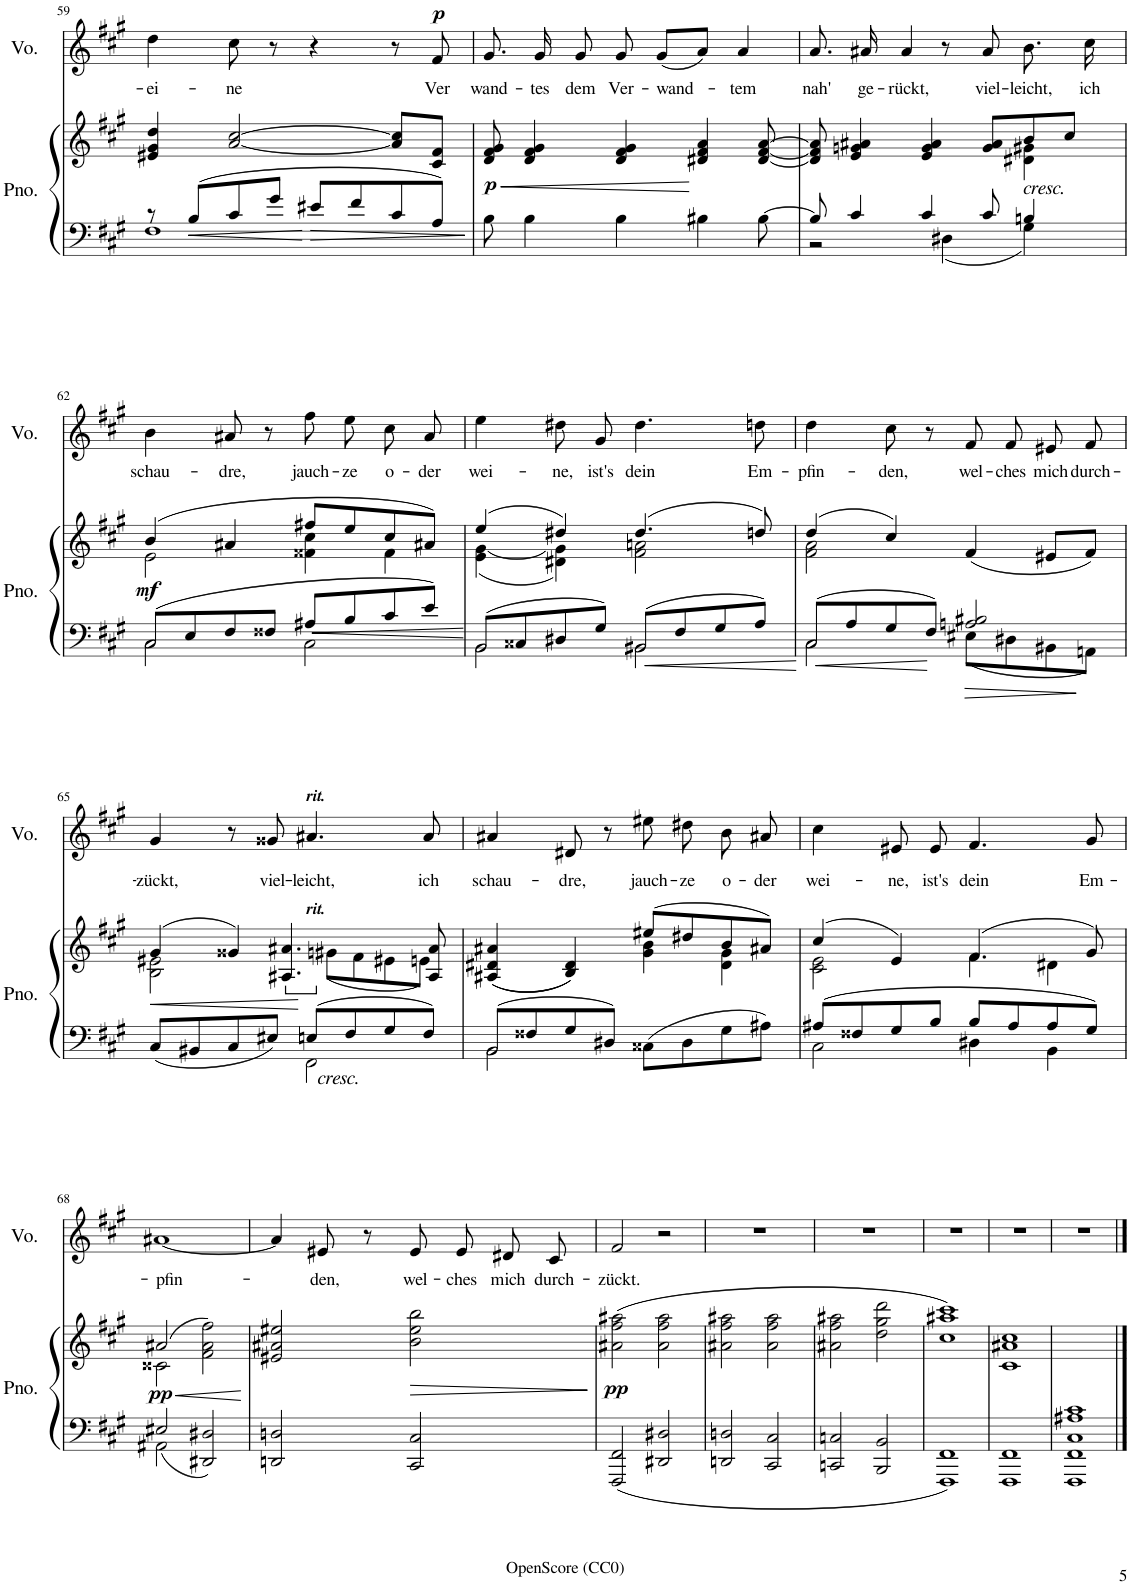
**kern	**kern	**dynam	**kern	**text	**dynam
*part2	*part2	*part2	*part1	*part1	*part1
*staff3	*staff2	*staff2/3	*staff1	*staff1	*staff1
*I"Piano	*	*	*I"Voice	*	*
*I'Pno.	*	*	*I'Vo.	*	*
!!LO:PB:g=z
*clefF4	*clefG2	*	*clefG2	*	*
*k[f#c#g#]	*k[f#c#g#]	*	*k[f#c#g#]	*	*
*M4/4	*M4/4	*	*M4/4	*	*
=59	=59	=59	=59	=59	=59
*^	*	*	*	*	*
!	!	!	!	!	!LO:LY:b	!
8r	1F#	4e#X/ 4g#/ 4dd/	.	4dd\	-ei-	.
8B/L	.	.	.	.	.	.
!	!	!	!	!	!LO:LY:b	!
8c#/	.	[2a/ [2cc#/	.	8cc#\	-ne	.
8g#/J	.	.	.	8r	.	.
8e#X/L	.	.	.	4r	.	.
8f#/	.	.	.	.	.	.
8c#/	.	8a/] 8cc#/]L	.	8r	.	.
!	!	!	!	!	!LO:LY:b	!LO:DY:a
8A/J	.	8c#/ 8f#/J	.	8f#/	Ver	p
*v	*v	*	*	*	*	*
=60	=60	=60	=60	=60	=60
!	!	!LO:HP:b	!	!LO:LY:b	!
!	!	!LO:DY:n=1:b	!	!	!
8B\	8d/ 8f#/ 8g#/	< p	8.g#/	-wand-	.
4B\	4d/ 4f#/ 4g#/	.	.	.	.
!	!	!	!	!LO:LY:b	!
.	.	.	16g#/	-tes	.
!	!	!	!	!LO:LY:b	!
.	.	.	8g#/	dem	.
!	!	!	!	!LO:LY:b	!
4B\	4d/ 4f#/ 4g#/	.	8g#/	Ver-	.
!	!	!	!	!LO:LY:b	!
.	.	.	(8g#/L	-wand-	.
4B#X\	4d#X/ 4f#/ 4a/	[	8a/J)	.	.
!	!	!	!	!LO:LY:b	!
.	.	.	4a/	-tem	.
[>8B#\	[<8d#/ [<8f#/ [8a/	.	.	.	.
=61	=61	=61	=61	=61	=61
*^	*^	*	*	*	*
!	!	!	!	!	!	!LO:LY:b	!
8B#/]	2r	8d#/] 8f#/] 8a/]	2.ryy	.	8.a/	nah'	.
4c#/	.	4e/ 4gn/ 4a#X/	.	.	.	.	.
!	!	!	!	!	!	!LO:LY:b	!
.	.	.	.	.	16a#X/	ge-	.
!	!	!	!	!	!	!LO:LY:b	!
.	.	.	.	.	4a#/	-rückt,	.
4c#/	.	4e/ 4g/ 4a#/	.	.	.	.	.
.	4D#X\	.	.	.	8r	.	.
!	!	!	!	!	!	!LO:LY:b	!
8c#/	.	8g/ 8a#/L	.	.	8a#/	viel-	.
!	!	!LO:TX:b:i:t=cresc.	!	!	!	!	!
!	!	!	!	!	!	!LO:LY:b	!
4Bn/	4G#\	8b/	4d#X\ 4g#X\	.	8.b\	-leicht,	.
.	.	8cc#/J	.	.	.	.	.
!	!	!	!	!	!	!LO:LY:b	!
.	.	.	.	.	16cc#\	ich	.
!!LO:LB:g=z
=62	=62	=62	=62	=62	=62	=62	=62
!LO:N:head=open	!	!	!	!LO:DY:b	!	!LO:LY:b	!
8C#/L	2C#\	(4b/	2e\	mf	4b\	schau-	.
8E/	.	.	.	.	.	.	.
!	!	!	!	!	!	!LO:LY:b	!
8F#/	.	4a#X/	.	.	8a#X/	-dre,	.
8F##X/J	.	.	.	.	8r	.	.
!	!	!	!	!	!	!LO:LY:b	!
8A#X/L	2C#\	8ff#X/L	4f##X\ 4cc#\	.	8ff#\	jauch-	.
!	!	!	!	!	!	!LO:LY:b	!
8B/	.	8ee/	.	.	8ee\	-ze	.
!	!	!	!	!	!	!LO:LY:b	!
8c#/	.	8cc#/	4f##\	.	8cc#\	o-	.
!	!	!	!	!	!	!LO:LY:b	!
8e/J	.	8a#X/J)	.	.	8a#/	-der	.
=63	=63	=63	=63	=63	=63	=63	=63
!LO:N:head=open	!	!	!	!	!	!LO:LY:b	!
8BB/L	2BB\	(4ee/	(4e\ [4g#\	.	4ee\	wei-	.
8C##X/	.	.	.	.	.	.	.
!	!	!	!	!	!	!LO:LY:b	!
8D#X/	.	4dd#X/)	4d#X\ 4g#\])	.	8dd#X\	-ne,	.
!	!	!	!	!	!	!LO:LY:b	!
8G#/J	.	.	.	.	8g#/	ist's	.
!LO:N:head=open	!	!	!	!	!	!LO:LY:b	!
8BB#X/L	2BB#\	(4.dd#/	2f#\ 2an\	.	4.dd#\	dein	.
8F#/	.	.	.	.	.	.	.
8G#/	.	.	.	.	.	.	.
!	!	!	!	!	!	!LO:LY:b	!
8A/J	.	8ddn/)	.	.	8ddn\	Em-	.
=64	=64	=64	=64	=64	=64	=64	=64
!LO:N:head=open	!	!	!	!	!	!LO:LY:b	!
8C#/L	2C#\	(4dd/	2f#\ 2a\	.	4dd\	-pfin-	.
8A/	.	.	.	.	.	.	.
!	!	!	!	!	!	!LO:LY:b	!
8G#/	.	4cc#/)	.	.	8cc#\	-den,	.
8F#/J	.	.	.	.	8r	.	.
!	!	!	!	!	!	!LO:LY:b	!
2An/ 2B#X/	8E#X\L	(<4f#/	2ryy	.	8f#/	wel-	.
!	!	!	!	!	!	!LO:LY:b	!
.	8D#X\	.	.	.	8f#/	-ches	.
!	!	!	!	!	!	!LO:LY:b	!
.	8BB#X\	8e#X/L	.	.	8e#X/	mich	.
!	!	!	!	!	!	!LO:LY:b	!
.	8AAn\J	8f#/J)	.	.	8f#/	durch-	.
!!LO:LB:g=z
=65	=65	=65	=65	=65	=65	=65	=65
!	!	!	!	!LO:HP:b	!	!LO:LY:b	!
8C#/L	2ryy	(4g#/	2B\ 2e#X\	<	4g#/	-zückt,	.
8BB#X/	.	.	.	.	.	.	.
8C#/	.	4g##X/)	.	.	8r	.	.
!	!	!	!	!	!	!LO:LY:b	!
8E#X/J	.	.	.	.	8g##X/	viel-	.
!	!	!	!	!	!LO:TX:a:Bi:t=rit.	!	!
!	!	!	!	!	!LO:TX:b:Bi:t=rit.	!	!
!LO:TX:b:i:t=cresc.	!	!	!	!	!	!	!
!	!	!	!	!	!	!LO:LY:b	!
8En/L	2FF#\	4.A#X/ 4.a#X/	(8g#X\L	[	4.a#X/	-leicht,	.
8F#/	.	.	8f#\	.	.	.	.
8G#/	.	.	8e#X\	.	.	.	.
!	!	!	!	!	!	!LO:LY:b	!
8F#/J	.	8A#/ 8a#/	8en\J)	.	8a#/	ich	.
=66	=66	=66	=66	=66	=66	=66	=66
!LO:N:head=open	!	!	!	!	!	!LO:LY:b	!
8BB/L	2BB\	((<4A#X/ 4d#X/ 4a#X/	2ryy	.	4a#X/	schau-	.
8F##X/	.	.	.	.	.	.	.
!	!	!	!	!	!	!LO:LY:b	!
8G#/	.	4B/ 4d#/))	.	.	8d#X/	-dre,	.
8D#X/J	.	.	.	.	8r	.	.
!	!	!	!	!	!	!LO:LY:b	!
8C##X\L	2ryy	(8ee#X/L	4g#\ 4b\	.	8ee#X\	jauch-	.
!	!	!	!	!	!	!LO:LY:b	!
8D#\	.	8dd#X/	.	.	8dd#X\	-ze	.
!	!	!	!	!	!	!LO:LY:b	!
8G#\	.	8b/	4d#\ 4g#\	.	8b\	o-	.
!	!	!	!	!	!	!LO:LY:b	!
8A#X\J	.	8a#X/J)	.	.	8a#X/	-der	.
=67	=67	=67	=67	=67	=67	=67	=67
!	!	!	!	!	!	!LO:LY:b	!
8A#X/L	2C#\	(4cc#/	2c#\ 2e\	.	4cc#\	wei-	.
8F##X/	.	.	.	.	.	.	.
!	!	!	!	!	!	!LO:LY:b	!
8G#/	.	4e/)	.	.	8e#X/	-ne,	.
!	!	!	!	!	!	!LO:LY:b	!
8B/J	.	.	.	.	8e#/	ist's	.
!	!	!	!LO:N:head=solid	!	!	!LO:LY:b	!
8B/L	4D#X\	(4.f#/	4f#\	.	4.f#/	dein	.
8A#/	.	.	.	.	.	.	.
8A#/	4BB\	.	4d#X\	.	.	.	.
!	!	!	!	!	!	!LO:LY:b	!
8G#/J	.	8g#/)	.	.	8g#/	Em-	.
!!LO:LB:g=z
=68	=68	=68	=68	=68	=68	=68	=68
!	!	!	!	!LO:HP:b	!	!LO:LY:b	!
!	!	!	!	!LO:DY:n=1:b	!	!	!
2E#X/	(2AA#X\	(2a#X/	2c##X\	< pp	[1a#X	-pfin-	.
2DD#X/ 2D#X/	2ryy	2f#\ 2a#\ 2ff#\)	2ryy	.	.	.	.
*v	*v	*	*	*	*	*	*
*	*v	*v	*	*	*	*
.	.	[	.	.	.
=69	=69	=69	=69	=69	=69
2DDn/ 2Dn/	2e#X/ 2a#X/ 2ee#X/	.	4a#/]	.	.
!	!	!	!	!LO:LY:b	!
.	.	.	8e#X/	-den,	.
.	.	.	8r	.	.
!	!	!LO:HP:b	!	!LO:LY:b	!
2CC#/ 2C#/	2b\ 2ee#\ 2bb\	>	8e#/	wel-	.
!	!	!	!	!LO:LY:b	!
.	.	.	8e#/	-ches	.
!	!	!	!	!LO:LY:b	!
.	.	.	8d#X/	mich	.
!	!	!	!	!LO:LY:b	!
.	.	.	8c#/	durch-	.
.	.	]	.	.	.
=70	=70	=70	=70	=70	=70
!	!	!LO:DY:b	!	!LO:LY:b	!
2FFF#/ 2FF#/	2a#X\ 2ff#\ 2aa#X\	pp	2f#/	-zückt.	.
2DD#X/ 2D#X/	2a#\ 2ff#\ 2aa#\	.	2r	.	.
=71	=71	=71	=71	=71	=71
2DDn/ 2Dn/	2a#X\ 2ff#\ 2aa#X\	.	1r	.	.
2CC#/ 2C#/	2a#\ 2ff#\ 2aa#\	.	.	.	.
=72	=72	=72	=72	=72	=72
2CCn/ 2Cn/	2a#X\ 2ff#\ 2aa#X\	.	1r	.	.
2BBB/ 2BB/	2dd\ 2gg#\ 2ddd\	.	.	.	.
=73	=73	=73	=73	=73	=73
1FFF# 1FF#	1cc# 1aa#X 1ccc#)	.	1r	.	.
=74	=74	=74	=74	=74	=74
1FFF# 1FF#	1c# 1a#X 1cc#	.	1r	.	.
=75	=75	=75	=75	=75	=75
*^	*	*	*	*	*
1C# 1A#X 1c#	1FFF# 1FF#	1ryy	.	1r	.	.
*v	*v	*	*	*	*	*
==	==	==	==	==	==
*-	*-	*-	*-	*-	*-
